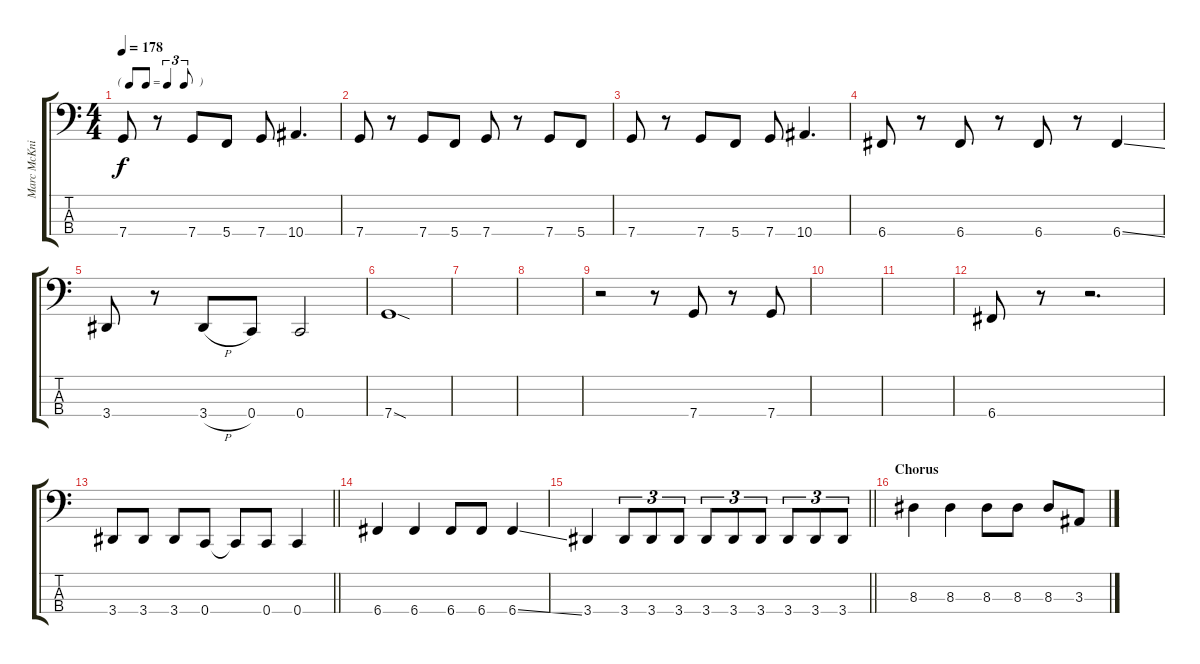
\track ("Marc McKnight" "Marc McKni") {instrument electricbassfinger}
\staff {score tabs}
\tuning (F2 C2 G1 C1) {hide}
\ts (4 4)
\tf triplet8th
\tempo 178
\clef f4
\ks c
7.4.8{dy f} r.8 7.4.8 5.4.8 7.4.8 10.4.4{d} |
7.4.8 r.8 7.4.8 5.4.8 7.4.8 r.8 7.4.8 5.4.8 |
7.4.8 r.8 7.4.8 5.4.8 7.4.8 10.4.4{d} |
6.4.8 r.8 6.4.8 r.8 6.4.8 r.8 6.4{ss}.4 |
3.4.8 r.8 3.4{h}.8 0.4.8 0.4.2 |
7.4{sod}.1 |
|
|
r.2 r.8 7.4.8 r.8 7.4.8 |
|
|
6.4.8 r.8 r.2{d} |
\barLineRight lightlight
3.4.8 3.4.8 3.4.8 0.4.8 0.4{t}.8 0.4.8 0.4.4 |
6.4.4 6.4.4 6.4.8 6.4.8 6.4{ss}.4 |
\barLineRight lightlight
3.4.4 3.4.8{tu (3 2)} 3.4.8{tu (3 2)} 3.4.8{tu (3 2)} 3.4.8{tu (3 2)} 3.4.8{tu (3 2)} 3.4.8{tu (3 2)} 3.4.8{tu (3 2)} 3.4.8{tu (3 2)} 3.4.8{tu (3 2)} |
\section ("" "Chorus")
8.3.4 8.3.4 8.3.8 8.3.8 8.3.8 3.3.8
